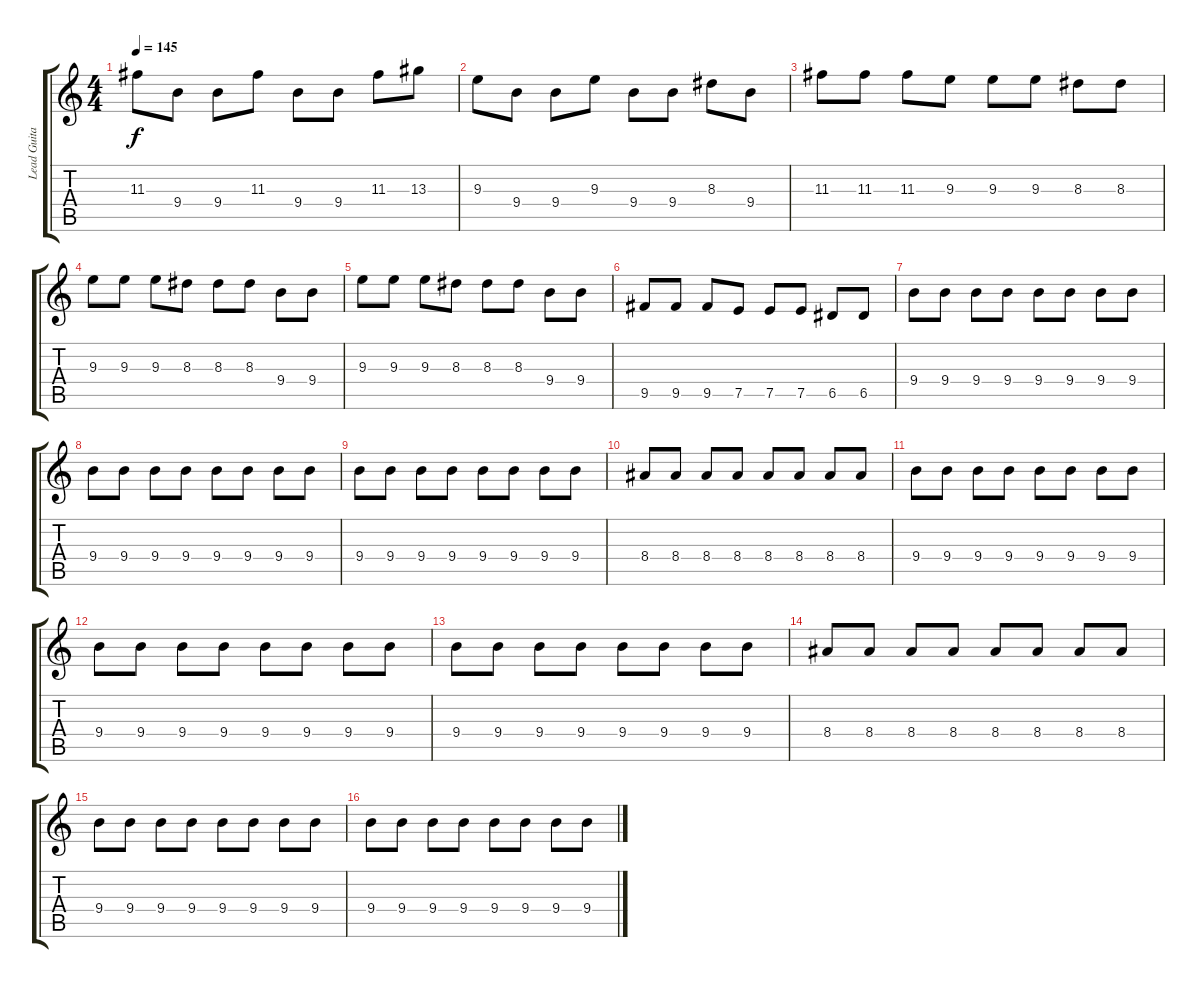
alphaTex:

\track ("Lead Guitar" "Lead Guita") {instrument distortionguitar}
\staff {score tabs}
\tuning (E4 B3 G3 D3 A2 E2) {hide}
\ts (4 4)
\tempo 145
\clef g2
\ks c
11.3.8{dy f} 9.4.8 9.4.8 11.3.8 9.4.8 9.4.8 11.3.8 13.3.8 |
9.3.8 9.4.8 9.4.8 9.3.8 9.4.8 9.4.8 8.3.8 9.4.8 |
11.3.8 11.3.8 11.3.8 9.3.8 9.3.8 9.3.8 8.3.8 8.3.8 |
9.3.8 9.3.8 9.3.8 8.3.8 8.3.8 8.3.8 9.4.8 9.4.8 |
9.3.8 9.3.8 9.3.8 8.3.8 8.3.8 8.3.8 9.4.8 9.4.8 |
9.5.8 9.5.8 9.5.8 7.5.8 7.5.8 7.5.8 6.5.8 6.5.8 |
9.4.8 9.4.8 9.4.8 9.4.8 9.4.8 9.4.8 9.4.8 9.4.8 |
9.4.8 9.4.8 9.4.8 9.4.8 9.4.8 9.4.8 9.4.8 9.4.8 |
9.4.8 9.4.8 9.4.8 9.4.8 9.4.8 9.4.8 9.4.8 9.4.8 |
8.4.8 8.4.8 8.4.8 8.4.8 8.4.8 8.4.8 8.4.8 8.4.8 |
9.4.8 9.4.8 9.4.8 9.4.8 9.4.8 9.4.8 9.4.8 9.4.8 |
9.4.8 9.4.8 9.4.8 9.4.8 9.4.8 9.4.8 9.4.8 9.4.8 |
9.4.8 9.4.8 9.4.8 9.4.8 9.4.8 9.4.8 9.4.8 9.4.8 |
8.4.8 8.4.8 8.4.8 8.4.8 8.4.8 8.4.8 8.4.8 8.4.8 |
9.4.8 9.4.8 9.4.8 9.4.8 9.4.8 9.4.8 9.4.8 9.4.8 |
9.4.8 9.4.8 9.4.8 9.4.8 9.4.8 9.4.8 9.4.8 9.4.8
